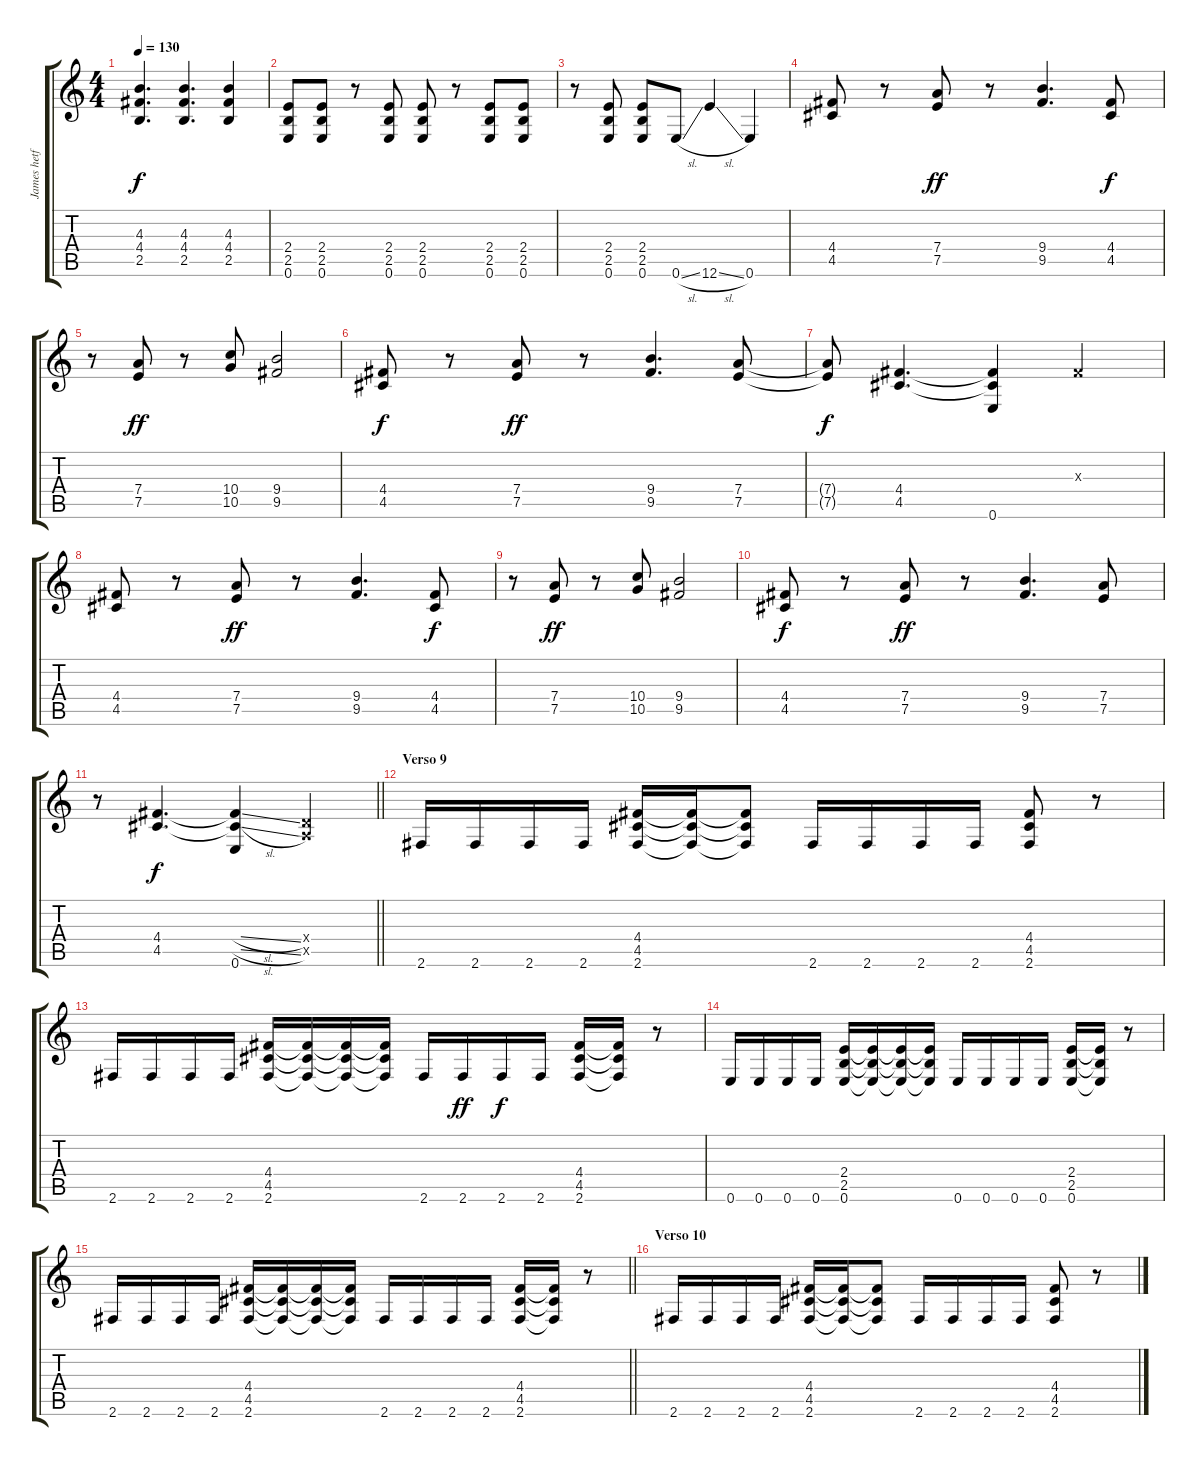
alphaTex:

\track ("James hetfield" "James hetf") {instrument distortionguitar}
\staff {score tabs}
\tuning (E4 B3 G3 D3 A2 E2) {hide}
\ts (4 4)
\tempo 130
\clef g2
\ks c
(4.3 4.4 2.5).4{d dy f} (4.3 4.4 2.5).4{d} (4.3 4.4 2.5).4 |
(2.4 2.5 0.6).8 (2.4 2.5 0.6).8 r.8 (2.4 2.5 0.6).8 (2.4 2.5 0.6).8 r.8 (2.4 2.5 0.6).8 (2.4 2.5 0.6).8 |
r.8 (2.4 2.5 0.6).8 (2.4 2.5 0.6).8 0.6{sl}.8 12.6{sl}.4 0.6.4 |
(4.4 4.5).8 r.8 (7.4 7.5).8{dy ff} r.8 (9.4 9.5).4{d} (4.4 4.5).8{dy f} |
r.8 (7.4 7.5).8{dy ff} r.8 (10.4 10.5).8 (9.4 9.5).2 |
(4.4 4.5).8{dy f} r.8 (7.4 7.5).8{dy ff} r.8 (9.4 9.5).4{d} (7.4 7.5).8 |
(7.4{t} 7.5{t}).8{dy f} (4.4 4.5).4{d} (4.4{t} 4.5{t} 0.6).4 -1.3{x}.4 |
(4.4 4.5).8 r.8 (7.4 7.5).8{dy ff} r.8 (9.4 9.5).4{d} (4.4 4.5).8{dy f} |
r.8 (7.4 7.5).8{dy ff} r.8 (10.4 10.5).8 (9.4 9.5).2 |
(4.4 4.5).8{dy f} r.8 (7.4 7.5).8{dy ff} r.8 (9.4 9.5).4{d} (7.4 7.5).8 |
\barLineRight lightlight
r.8 (4.4 4.5).4{d dy f} (4.4{sl t} 4.5{sl t} 0.6).4 (0.4{x} 0.5{x}).4 |
\section ("" "Verso 9")
2.6.16 2.6.16 2.6.16 2.6.16 (4.4 4.5 2.6).16 (4.4{t} 4.5{t} 2.6{t}).16 (4.4{t} 4.5{t} 2.6{t}).8 2.6.16 2.6.16 2.6.16 2.6.16 (4.4 4.5 2.6).8 r.8 |
2.6.16 2.6.16 2.6.16 2.6.16 (4.4 4.5 2.6).16 (4.4{t} 4.5{t} 2.6{t}).16 (4.4{t} 4.5{t} 2.6{t}).16 (4.4{t} 4.5{t} 2.6{t}).16 2.6.16 2.6.16{dy ff} 2.6.16{dy f} 2.6.16 (4.4 4.5 2.6).16 (4.4{t} 4.5{t} 2.6{t}).16 r.8 |
0.6.16 0.6.16 0.6.16 0.6.16 (2.4 2.5 0.6).16 (2.4{t} 2.5{t} 0.6{t}).16 (2.4{t} 2.5{t} 0.6{t}).16 (2.4{t} 2.5{t} 0.6{t}).16 0.6.16 0.6.16 0.6.16 0.6.16 (2.4 2.5 0.6).16 (2.4{t} 2.5{t} 0.6{t}).16 r.8 |
\barLineRight lightlight
2.6.16 2.6.16 2.6.16 2.6.16 (4.4 4.5 2.6).16 (4.4{t} 4.5{t} 2.6{t}).16 (4.4{t} 4.5{t} 2.6{t}).16 (4.4{t} 4.5{t} 2.6{t}).16 2.6.16 2.6.16 2.6.16 2.6.16 (4.4 4.5 2.6).16 (4.4{t} 4.5{t} 2.6{t}).16 r.8 |
\section ("" "Verso 10")
2.6.16 2.6.16 2.6.16 2.6.16 (4.4 4.5 2.6).16 (4.4{t} 4.5{t} 2.6{t}).16 (4.4{t} 4.5{t} 2.6{t}).8 2.6.16 2.6.16 2.6.16 2.6.16 (4.4 4.5 2.6).8 r.8
